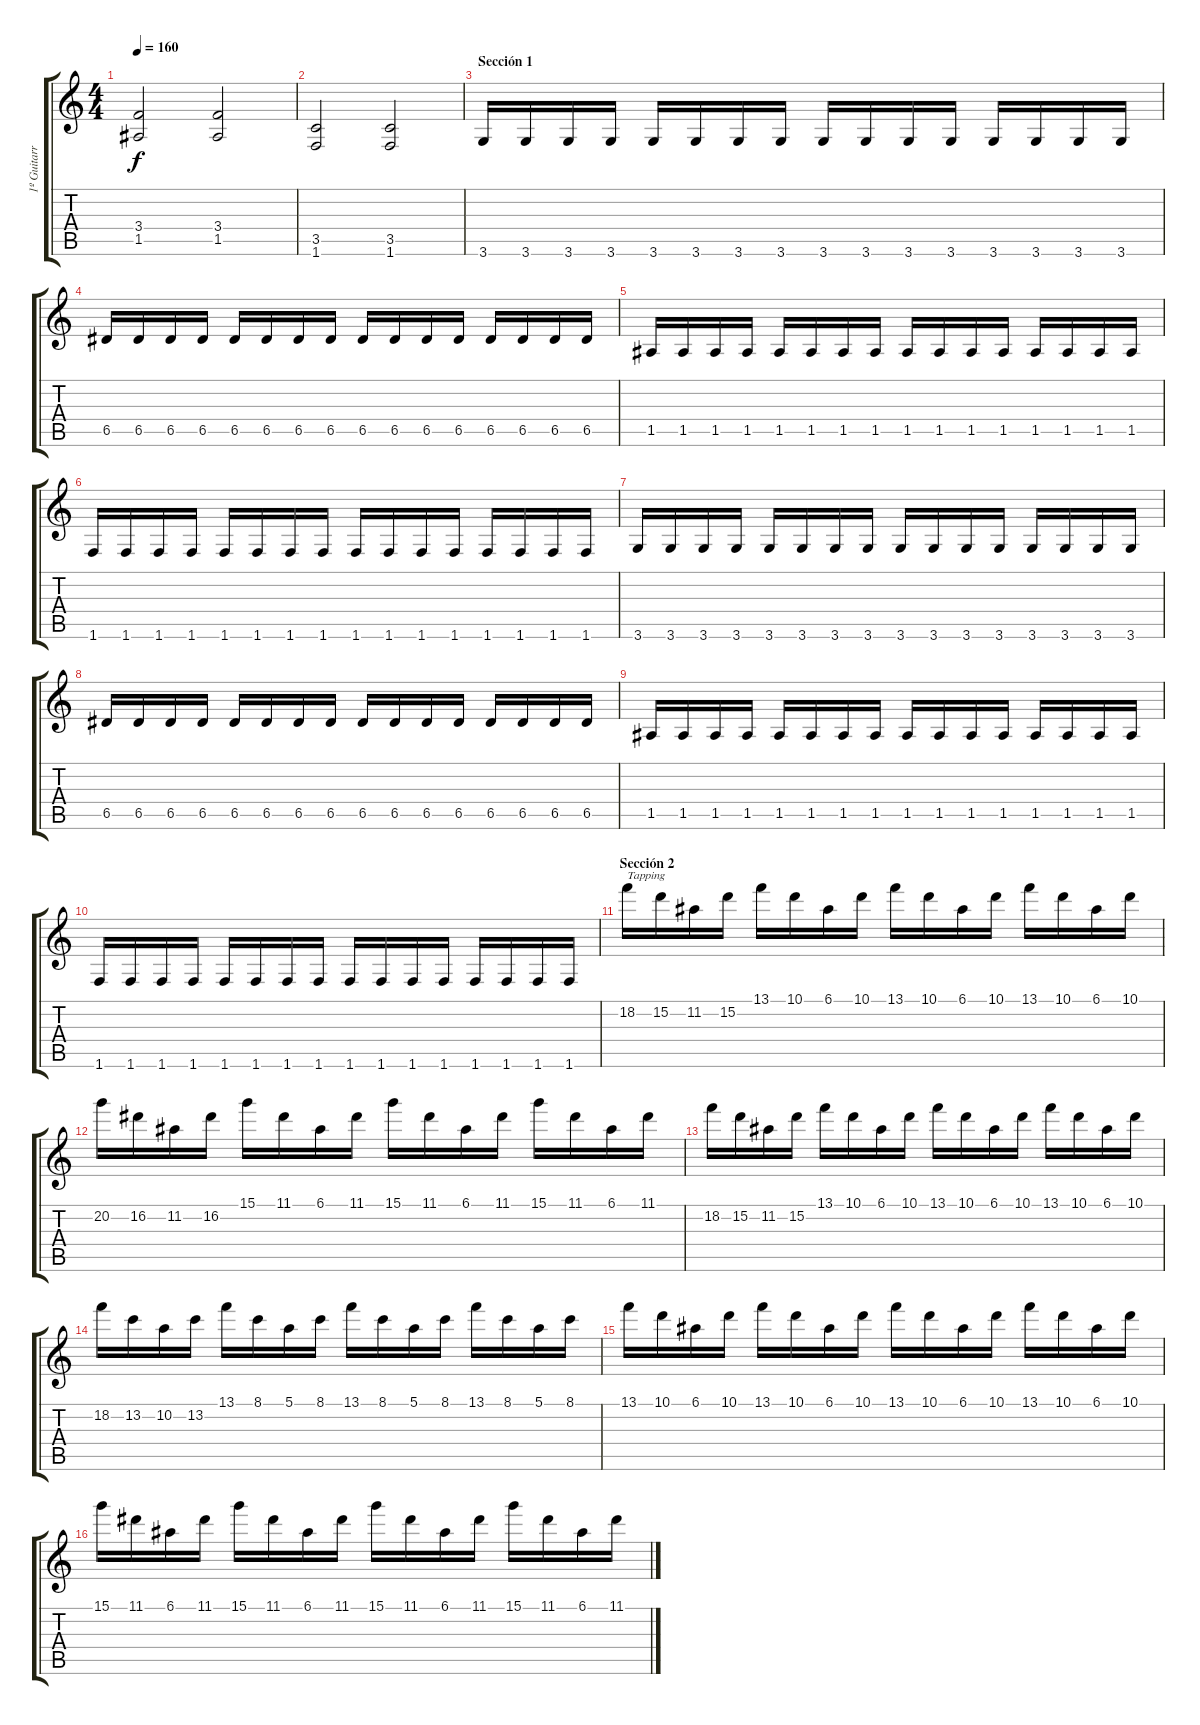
\track ("1º Guitarra " "1º Guitarr") {instrument distortionguitar}
\staff {score tabs}
\tuning (E4 B3 G3 D3 A2 E2) {hide}
\ts (4 4)
\tempo 160
\clef g2
\ks c
(3.4 1.5).2{dy f} (3.4 1.5).2 |
(3.5 1.6).2 (3.5 1.6).2 |
\section ("" "Sección 1")
3.6.16 3.6.16 3.6.16 3.6.16 3.6.16 3.6.16 3.6.16 3.6.16 3.6.16 3.6.16 3.6.16 3.6.16 3.6.16 3.6.16 3.6.16 3.6.16 |
6.5.16 6.5.16 6.5.16 6.5.16 6.5.16 6.5.16 6.5.16 6.5.16 6.5.16 6.5.16 6.5.16 6.5.16 6.5.16 6.5.16 6.5.16 6.5.16 |
1.5.16 1.5.16 1.5.16 1.5.16 1.5.16 1.5.16 1.5.16 1.5.16 1.5.16 1.5.16 1.5.16 1.5.16 1.5.16 1.5.16 1.5.16 1.5.16 |
1.6.16 1.6.16 1.6.16 1.6.16 1.6.16 1.6.16 1.6.16 1.6.16 1.6.16 1.6.16 1.6.16 1.6.16 1.6.16 1.6.16 1.6.16 1.6.16 |
3.6.16 3.6.16 3.6.16 3.6.16 3.6.16 3.6.16 3.6.16 3.6.16 3.6.16 3.6.16 3.6.16 3.6.16 3.6.16 3.6.16 3.6.16 3.6.16 |
6.5.16 6.5.16 6.5.16 6.5.16 6.5.16 6.5.16 6.5.16 6.5.16 6.5.16 6.5.16 6.5.16 6.5.16 6.5.16 6.5.16 6.5.16 6.5.16 |
1.5.16 1.5.16 1.5.16 1.5.16 1.5.16 1.5.16 1.5.16 1.5.16 1.5.16 1.5.16 1.5.16 1.5.16 1.5.16 1.5.16 1.5.16 1.5.16 |
1.6.16 1.6.16 1.6.16 1.6.16 1.6.16 1.6.16 1.6.16 1.6.16 1.6.16 1.6.16 1.6.16 1.6.16 1.6.16 1.6.16 1.6.16 1.6.16 |
\section ("" "Sección 2")
18.2.16{txt "Tapping" instrument overdrivenguitar} 15.2.16 11.2.16 15.2.16 13.1.16 10.1.16 6.1.16 10.1.16 13.1.16 10.1.16 6.1.16 10.1.16 13.1.16 10.1.16 6.1.16 10.1.16 |
20.2.16 16.2.16 11.2.16 16.2.16 15.1.16 11.1.16 6.1.16 11.1.16 15.1.16 11.1.16 6.1.16 11.1.16 15.1.16 11.1.16 6.1.16 11.1.16 |
18.2.16 15.2.16 11.2.16 15.2.16 13.1.16 10.1.16 6.1.16 10.1.16 13.1.16 10.1.16 6.1.16 10.1.16 13.1.16 10.1.16 6.1.16 10.1.16 |
18.2.16 13.2.16 10.2.16 13.2.16 13.1.16 8.1.16 5.1.16 8.1.16 13.1.16 8.1.16 5.1.16 8.1.16 13.1.16 8.1.16 5.1.16 8.1.16 |
13.1.16 10.1.16 6.1.16 10.1.16 13.1.16 10.1.16 6.1.16 10.1.16 13.1.16 10.1.16 6.1.16 10.1.16 13.1.16 10.1.16 6.1.16 10.1.16 |
15.1.16 11.1.16 6.1.16 11.1.16 15.1.16 11.1.16 6.1.16 11.1.16 15.1.16 11.1.16 6.1.16 11.1.16 15.1.16 11.1.16 6.1.16 11.1.16
